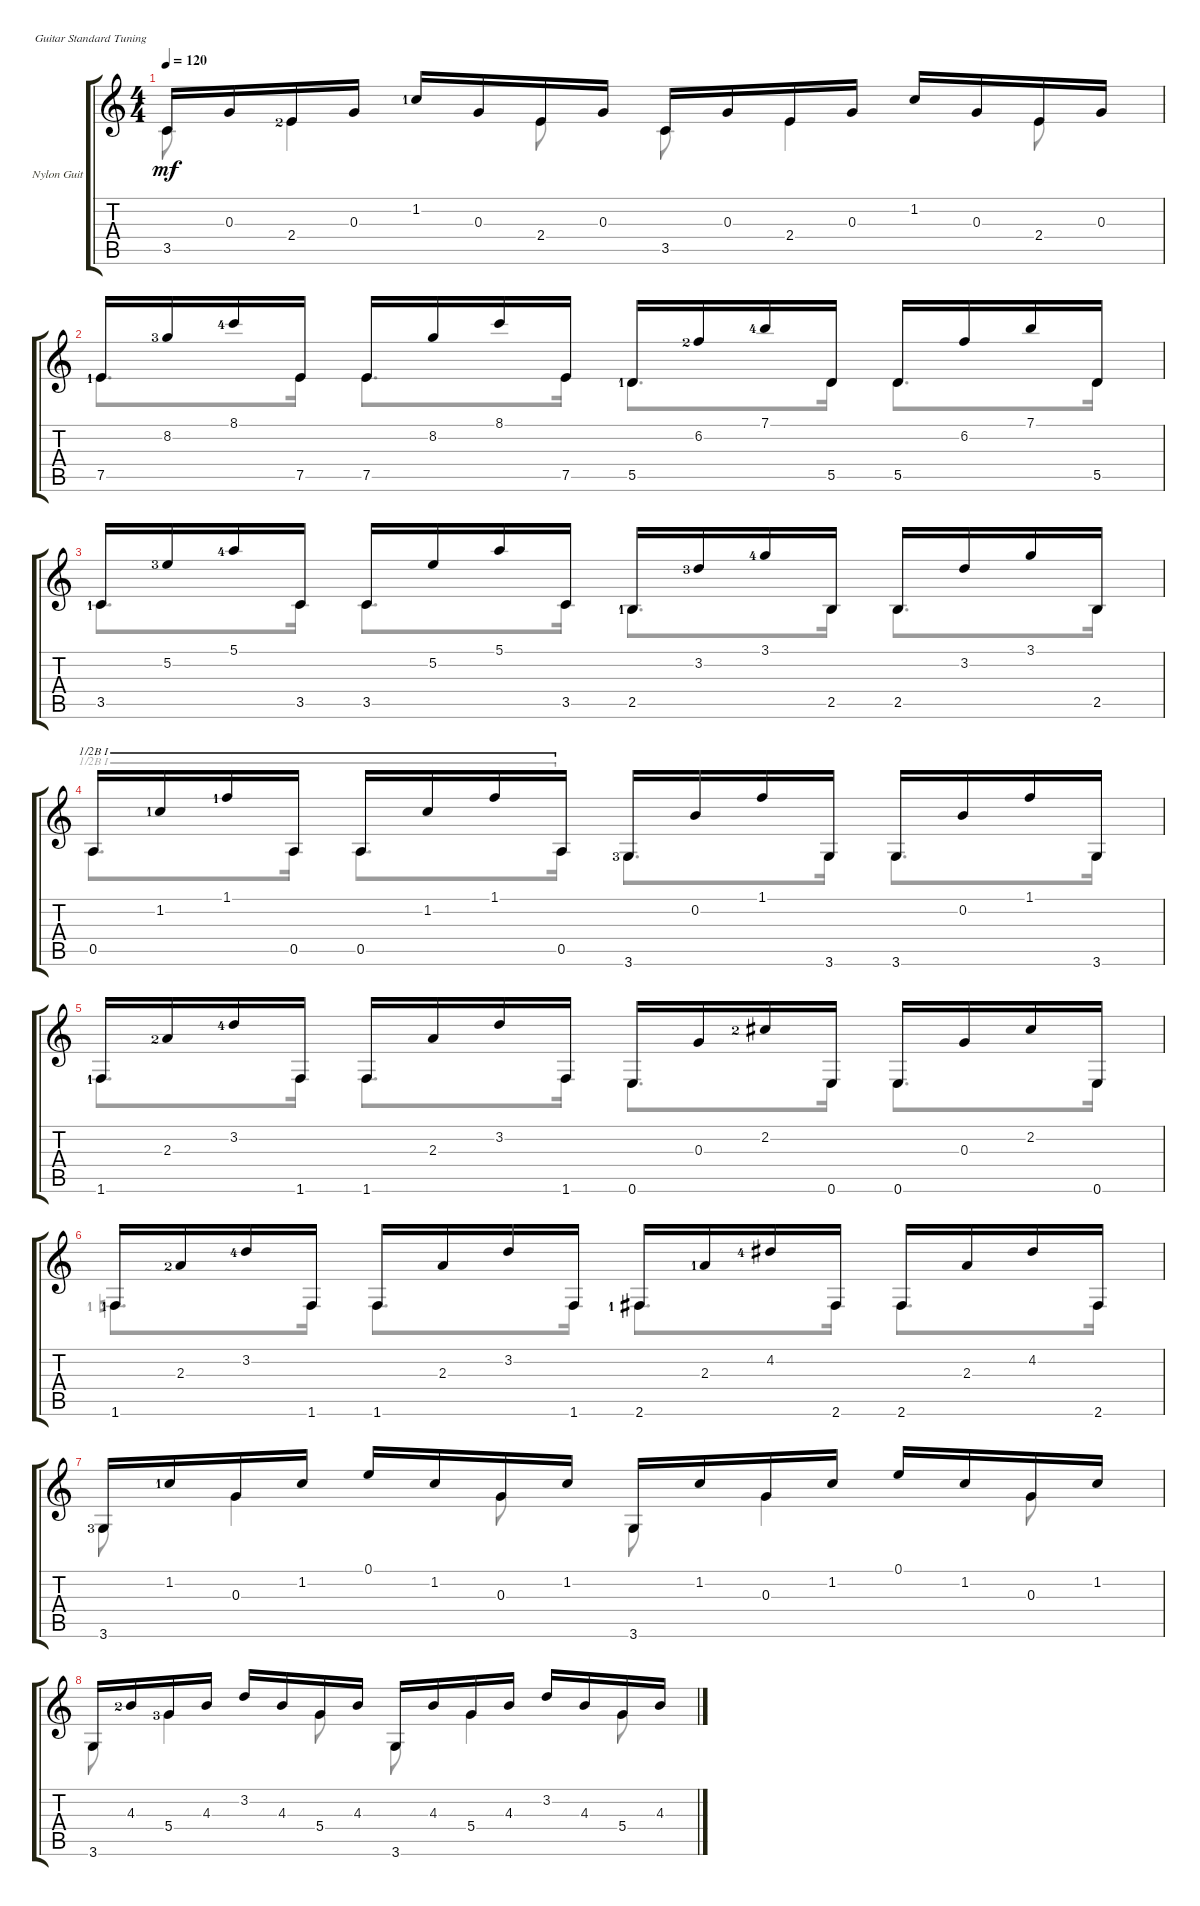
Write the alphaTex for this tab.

\defaultSystemsLayout 4
\bracketExtendMode groupsimilarinstruments
\firstSystemTrackNameOrientation horizontal
\otherSystemsTrackNameOrientation horizontal
\track ("Nylon Guitar" "Nylon Guit") {instrument acousticguitarsteel}
\staff {score tabs}
\tuning (E4 B3 G3 D3 A2 E2)
\voice
\ts (4 4)
\tempo 120
\clef g2
\ks c
3.5.16{dy mf} 0.3.16 2.4{lf 3}.16 0.3.16 1.2{lf 2}.16 0.3.16 2.4.16 0.3.16 3.5.16 0.3.16 2.4.16 0.3.16 1.2.16 0.3.16 2.4.16 0.3.16 |
7.5{lf 2}.16 8.2{lf 4}.16 8.1{lf 5}.16 7.5.16 7.5.16 8.2.16 8.1.16 7.5.16 5.5{lf 2}.16 6.2{lf 3}.16 7.1{lf 5}.16 5.5.16 5.5.16 6.2.16 7.1.16 5.5.16 |
3.5{lf 2}.16 5.2{lf 4}.16 5.1{lf 5}.16 3.5.16 3.5.16 5.2.16 5.1.16 3.5.16 2.5{lf 2}.16 3.2{lf 4}.16 3.1{lf 5}.16 2.5.16 2.5.16 3.2.16 3.1.16 2.5.16 |
0.5.16{barre (1 half)} 1.2{lf 2}.16{barre (1 half)} 1.1{lf 2}.16{barre (1 half)} 0.5.16{barre (1 half)} 0.5.16{barre (1 half)} 1.2.16{barre (1 half)} 1.1.16{barre (1 half)} 0.5.16{barre (1 half)} 3.6{lf 4}.16 0.2.16 1.1.16 3.6.16 3.6.16 0.2.16 1.1.16 3.6.16 |
1.6{lf 2}.16 2.3{lf 3}.16 3.2{lf 5}.16 1.6.16 1.6.16 2.3.16 3.2.16 1.6.16 0.6.16 0.3.16 2.2{lf 3}.16 0.6.16 0.6.16 0.3.16 2.2.16 0.6.16 |
1.6{lf 2}.16 2.3{lf 3}.16 3.2{lf 5}.16 1.6.16 1.6.16 2.3.16 3.2.16 1.6.16 2.6{lf 2}.16 2.3{lf 2}.16 4.2{lf 5}.16 2.6.16 2.6.16 2.3.16 4.2.16 2.6.16 |
3.6{lf 4}.16 1.2{lf 2}.16 0.3.16 1.2.16 0.1.16 1.2.16 0.3.16 1.2.16 3.6.16 1.2.16 0.3.16 1.2.16 0.1.16 1.2.16 0.3.16 1.2.16 |
3.6.16 4.3{lf 3}.16 5.4{lf 4}.16 4.3.16 3.2.16 4.3.16 5.4.16 4.3.16 3.6.16 4.3.16 5.4.16 4.3.16 3.2.16 4.3.16 5.4.16 4.3.16
\voice
\clef g2
\ottava regular
\simile none
\ks c
3.5.8{dy mf} 2.4.4 2.4.8 3.5.8 2.4.4 2.4.8 |
7.5{lf 2}.8{d} 7.5.16 7.5.8{d} 7.5.16 5.5{lf 2}.8{d} 5.5.16 5.5.8{d} 5.5.16 |
3.5{lf 2}.8{d} 3.5.16 3.5.8{d} 3.5.16 2.5{lf 2}.8{d} 2.5.16 2.5.8{d} 2.5.16 |
0.5.8{d barre (1 half)} 0.5.16{barre (1 half)} 0.5.8{d barre (1 half)} 0.5.16{barre (1 half)} 3.6.8{d} 3.6.16 3.6.8{d} 3.6.16 |
1.6{lf 2}.8{d} 1.6.16 1.6.8{d} 1.6.16 0.6.8{d} 0.6.16 0.6.8{d} 0.6.16 |
1.6{lf 2}.8{d} 1.6.16 1.6.8{d} 1.6.16 2.6{lf 2}.8{d} 2.6.16 2.6.8{d} 2.6.16 |
3.6.8 0.3.4 0.3.8 3.6.8 0.3.4 0.3.8 |
3.6.8 5.4.4 5.4.8 3.6.8 5.4.4 5.4.8
